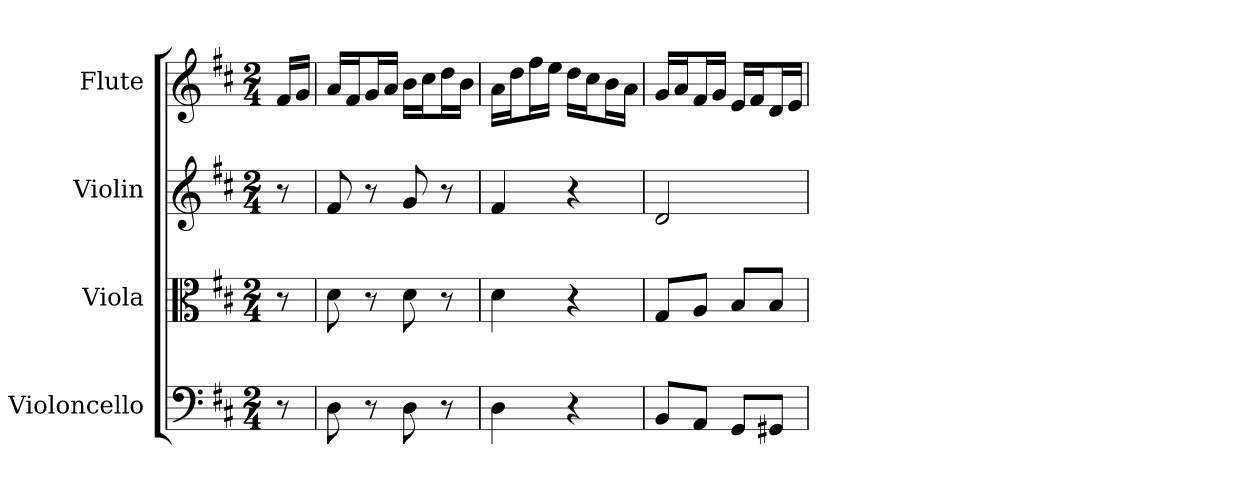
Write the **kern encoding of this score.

**kern	**kern	**kern	**kern
*part4	*part3	*part2	*part1
*staff4	*staff3	*staff2	*staff1
*I"Violoncello	*I"Viola	*I"Violin	*I"Flute
*I'Vc	*I'Vla	*I'Vln	*I'Fl
*clefF4	*clefC3	*	*
*k[f#c#]	*k[f#c#]	*k[f#c#]	*k[f#c#]
*D:	*D:	*D:	*D:
*M2/4	*M2/4	*M2/4	*M2/4
*MM140	*MM140	*MM140	*MM140
=	=	=	=
8r	8r	8r	16f#LL
.	.	.	16gJJ
=1	=1	=1	=1
8D	8d	8f#	16aLL
.	.	.	16f#J
8r	8r	8r	16gL
.	.	.	16aJJ
8D	8d	8g	16bLL
.	.	.	16cc#J
8r	8r	8r	16ddL
.	.	.	16bJJ
=2	=2	=2	=2
4D	4d	4f#	16aLL
.	.	.	16ddJ
.	.	.	16ff#L
.	.	.	16eeJJ
4r	4r	4r	16ddLL
.	.	.	16cc#J
.	.	.	16bL
.	.	.	16aJJ
=3	=3	=3	=3
8BB/L	8G/L	2d	16gLL
.	.	.	16aJ
8AA/J	8A/J	.	16f#L
.	.	.	16gJJ
8GG/L	8B/L	.	16eLL
.	.	.	16f#J
8GG#X/J	8B/J	.	16dL
.	.	.	16eJJ
=	=	=	=
*-	*-	*-	*-
